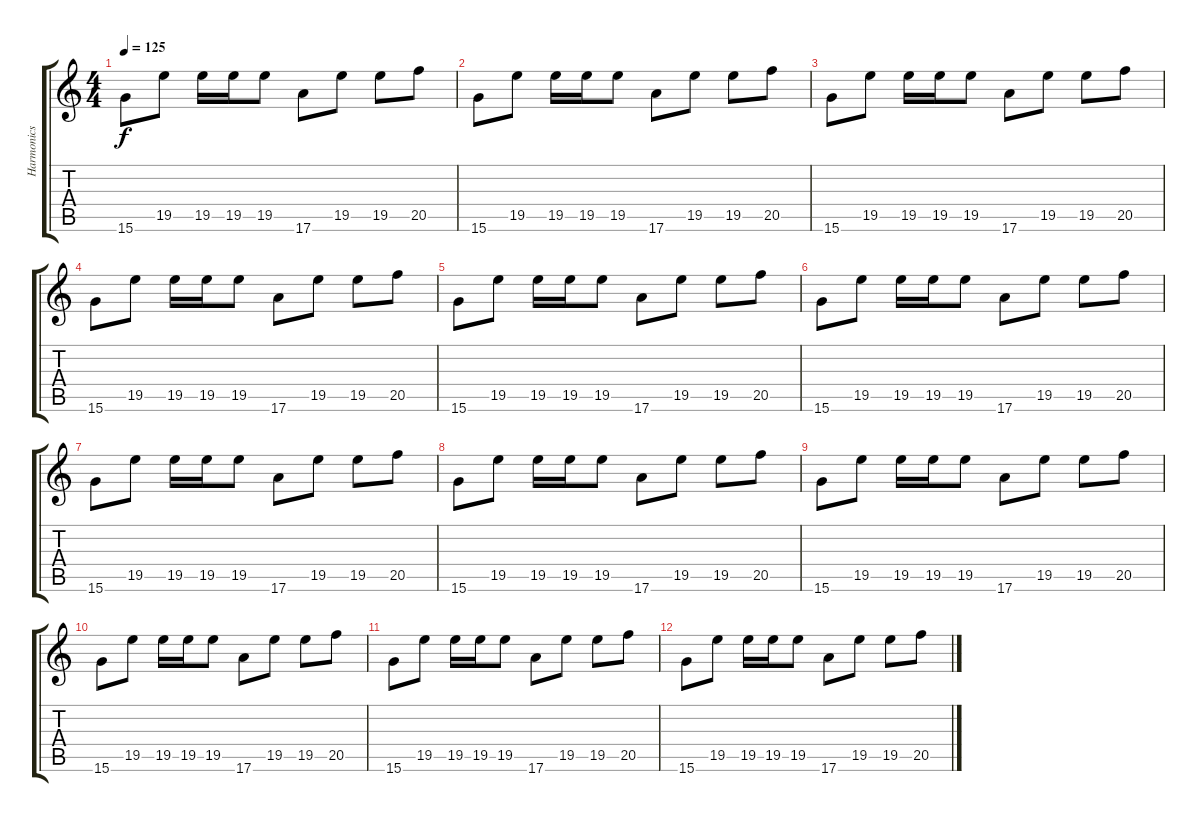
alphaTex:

\track ("Harmonics" "Harmonics") {instrument guitarharmonics}
\staff {score tabs}
\tuning (E4 B3 G3 D3 A2 E2) {hide}
\ts (4 4)
\tempo 125
\clef g2
\ks c
15.6.8{dy f} 19.5.8 19.5.16 19.5.16 19.5.8 17.6.8 19.5.8 19.5.8 20.5.8 |
15.6.8 19.5.8 19.5.16 19.5.16 19.5.8 17.6.8 19.5.8 19.5.8 20.5.8 |
15.6.8 19.5.8 19.5.16 19.5.16 19.5.8 17.6.8 19.5.8 19.5.8 20.5.8 |
15.6.8 19.5.8 19.5.16 19.5.16 19.5.8 17.6.8 19.5.8 19.5.8 20.5.8 |
15.6.8 19.5.8 19.5.16 19.5.16 19.5.8 17.6.8 19.5.8 19.5.8 20.5.8 |
15.6.8 19.5.8 19.5.16 19.5.16 19.5.8 17.6.8 19.5.8 19.5.8 20.5.8 |
15.6.8 19.5.8 19.5.16 19.5.16 19.5.8 17.6.8 19.5.8 19.5.8 20.5.8 |
15.6.8 19.5.8 19.5.16 19.5.16 19.5.8 17.6.8 19.5.8 19.5.8 20.5.8 |
15.6.8 19.5.8 19.5.16 19.5.16 19.5.8 17.6.8 19.5.8 19.5.8 20.5.8 |
15.6.8 19.5.8 19.5.16 19.5.16 19.5.8 17.6.8 19.5.8 19.5.8 20.5.8 |
15.6.8 19.5.8 19.5.16 19.5.16 19.5.8 17.6.8 19.5.8 19.5.8 20.5.8 |
15.6.8 19.5.8 19.5.16 19.5.16 19.5.8 17.6.8 19.5.8 19.5.8 20.5.8
